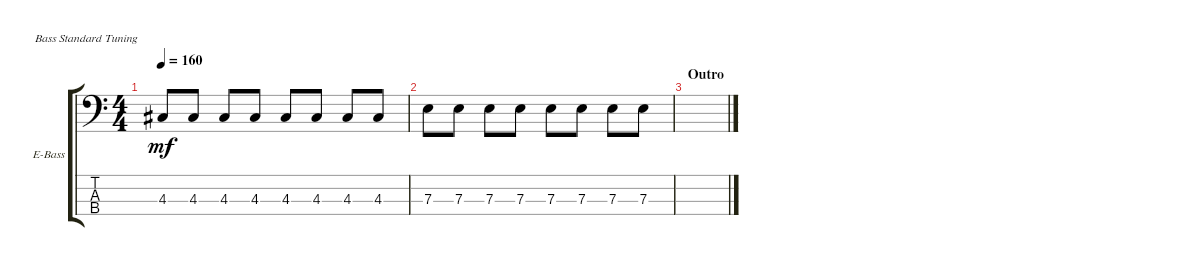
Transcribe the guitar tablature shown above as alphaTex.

\defaultSystemsLayout 4
\bracketExtendMode groupsimilarinstruments
\firstSystemTrackNameOrientation horizontal
\otherSystemsTrackNameOrientation horizontal
\track ("Electric Bass" "E-Bass") {instrument electricbassfinger}
\staff {score tabs}
\tuning (G2 D2 A1 E1)
\ts (4 4)
\tempo 160
\clef f4
\ks c
4.3.8{dy mf} 4.3.8 4.3.8 4.3.8 4.3.8 4.3.8 4.3.8 4.3.8 |
7.3.8 7.3.8 7.3.8 7.3.8 7.3.8 7.3.8 7.3.8 7.3.8 |
\section ("" "Outro")
